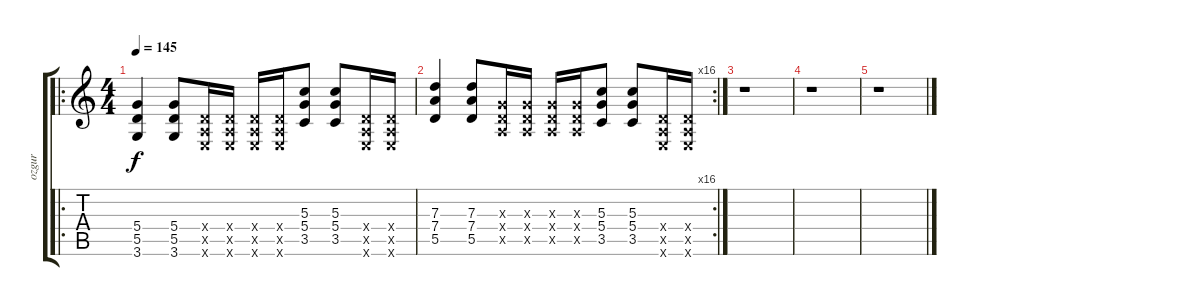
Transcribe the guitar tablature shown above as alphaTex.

\track ("ozgur" "ozgur") {instrument overdrivenguitar}
\staff {score tabs}
\tuning (E4 B3 G3 D3 A2 E2) {hide}
\ro
\ts (4 4)
\tempo 145
\clef g2
\ks c
(5.4 5.5 3.6).4{dy f} (5.4 5.5 3.6).8 (0.4{x} 0.5{x} 0.6{x}).16 (0.4{x} 0.5{x} 0.6{x}).16 (0.4{x} 0.5{x} 0.6{x}).16 (0.4{x} 0.5{x} 0.6{x}).16 (5.3 5.4 3.5).8 (5.3 5.4 3.5).8 (0.4{x} 0.5{x} 0.6{x}).16 (0.4{x} 0.5{x} 0.6{x}).16 |
\rc 16
(7.3 7.4 5.5).4 (7.3 7.4 5.5).8 (0.3{x} 0.4{x} 0.5{x}).16 (0.3{x} 0.4{x} 0.5{x}).16 (0.3{x} 0.4{x} 0.5{x}).16 (0.3{x} 0.4{x} 0.5{x}).16 (5.3 5.4 3.5).8 (5.3 5.4 3.5).8 (0.4{x} 0.5{x} 0.6{x}).16 (0.4{x} 0.5{x} 0.6{x}).16 |
r.1 |
r.1 |
r.1
